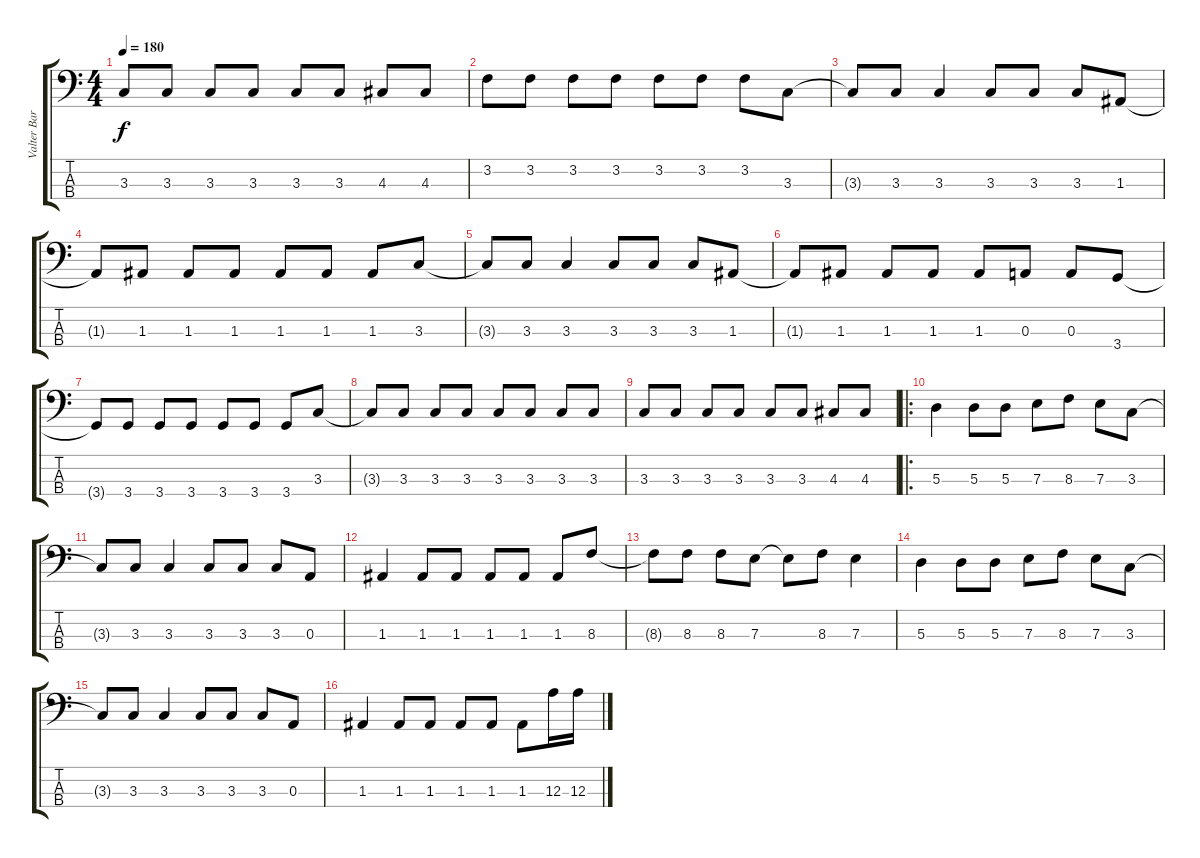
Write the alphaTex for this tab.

\track ("Valter Barros" "Valter Bar") {instrument electricbasspick}
\staff {score tabs}
\tuning (G2 D2 A1 E1) {hide}
\ts (4 4)
\tempo 180
\clef f4
\ks c
3.3.8{dy f} 3.3.8 3.3.8 3.3.8 3.3.8 3.3.8 4.3.8 4.3.8 |
3.2.8 3.2.8 3.2.8 3.2.8 3.2.8 3.2.8 3.2.8 3.3.8 |
3.3{t}.8 3.3.8 3.3.4 3.3.8 3.3.8 3.3.8 1.3.8 |
1.3{t}.8 1.3.8 1.3.8 1.3.8 1.3.8 1.3.8 1.3.8 3.3.8 |
3.3{t}.8 3.3.8 3.3.4 3.3.8 3.3.8 3.3.8 1.3.8 |
1.3{t}.8 1.3.8 1.3.8 1.3.8 1.3.8 0.3.8 0.3.8 3.4.8 |
3.4{t}.8 3.4.8 3.4.8 3.4.8 3.4.8 3.4.8 3.4.8 3.3.8 |
3.3{t}.8 3.3.8 3.3.8 3.3.8 3.3.8 3.3.8 3.3.8 3.3.8 |
3.3.8 3.3.8 3.3.8 3.3.8 3.3.8 3.3.8 4.3.8 4.3.8 |
\ro
5.3.4 5.3.8 5.3.8 7.3.8 8.3.8 7.3.8 3.3.8 |
3.3{t}.8 3.3.8 3.3.4 3.3.8 3.3.8 3.3.8 0.3.8 |
1.3.4 1.3.8 1.3.8 1.3.8 1.3.8 1.3.8 8.3.8 |
8.3{t}.8 8.3.8 8.3.8 7.3.8 7.3{t}.8 8.3.8 7.3.4 |
5.3.4 5.3.8 5.3.8 7.3.8 8.3.8 7.3.8 3.3.8 |
3.3{t}.8 3.3.8 3.3.4 3.3.8 3.3.8 3.3.8 0.3.8 |
1.3.4 1.3.8 1.3.8 1.3.8 1.3.8 1.3.8 12.3.16 12.3.16
